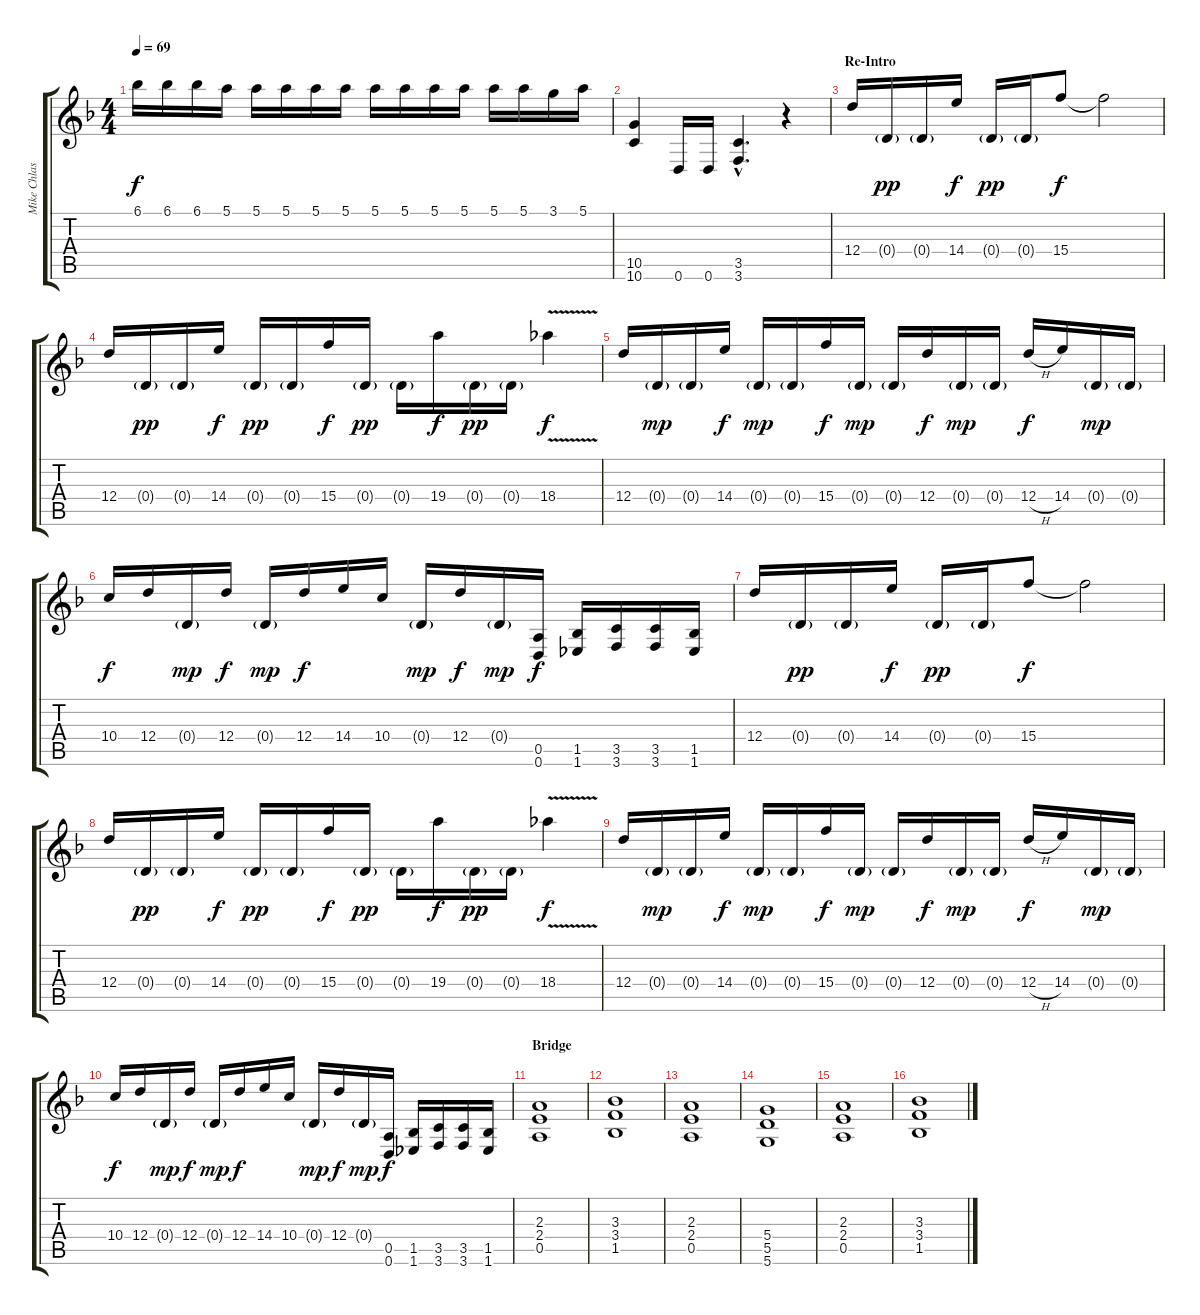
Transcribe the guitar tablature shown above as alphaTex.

\track ("Mike Chlasciak" "Mike Chlas") {instrument distortionguitar}
\staff {score tabs}
\tuning (E4 B3 G3 D3 A2 D2) {hide}
\ts (4 4)
\tempo 69
\clef g2
\ks dminor
6.1.16{dy f} 6.1.16 6.1.16 5.1.16 5.1.16 5.1.16 5.1.16 5.1.16 5.1.16 5.1.16 5.1.16 5.1.16 5.1.16 5.1.16 3.1.16 5.1.16 |
(10.5 10.6).4{volume 14} 0.6.16 0.6.16 (3.5{hac} 3.6{hac}).4{d} r.4 |
\section ("" "Re-Intro")
12.4.16 0.4{g}.16{dy pp} 0.4{g}.16 14.4.16{dy f} 0.4{g}.16{dy pp} 0.4{g}.16 15.4.8{dy f} 15.4{t}.2 |
12.4.16 0.4{g}.16{dy pp} 0.4{g}.16 14.4.16{dy f} 0.4{g}.16{dy pp} 0.4{g}.16 15.4.16{dy f} 0.4{g}.16{dy pp} 0.4{g}.16 19.4.16{dy f} 0.4{g}.16{dy pp} 0.4{g}.16 18.4{v}.4{dy f} |
12.4.16 0.4{g}.16{dy mp} 0.4{g}.16 14.4.16{dy f} 0.4{g}.16{dy mp} 0.4{g}.16 15.4.16{dy f} 0.4{g}.16{dy mp} 0.4{g}.16 12.4.16{dy f} 0.4{g}.16{dy mp} 0.4{g}.16 12.4{h}.16{dy f} 14.4.16 0.4{g}.16{dy mp} 0.4{g}.16 |
10.4.16{dy f} 12.4.16 0.4{g}.16{dy mp} 12.4.16{dy f} 0.4{g}.16{dy mp} 12.4.16{dy f} 14.4.16 10.4.16 0.4{g}.16{dy mp} 12.4.16{dy f} 0.4{g}.16{dy mp} (0.5 0.6).16{dy f} (1.5 1.6).16 (3.5 3.6).16 (3.5 3.6).16 (1.5 1.6).16 |
12.4.16 0.4{g}.16{dy pp} 0.4{g}.16 14.4.16{dy f} 0.4{g}.16{dy pp} 0.4{g}.16 15.4.8{dy f} 15.4{t}.2 |
12.4.16 0.4{g}.16{dy pp} 0.4{g}.16 14.4.16{dy f} 0.4{g}.16{dy pp} 0.4{g}.16 15.4.16{dy f} 0.4{g}.16{dy pp} 0.4{g}.16 19.4.16{dy f} 0.4{g}.16{dy pp} 0.4{g}.16 18.4{v}.4{dy f} |
12.4.16 0.4{g}.16{dy mp} 0.4{g}.16 14.4.16{dy f} 0.4{g}.16{dy mp} 0.4{g}.16 15.4.16{dy f} 0.4{g}.16{dy mp} 0.4{g}.16 12.4.16{dy f} 0.4{g}.16{dy mp} 0.4{g}.16 12.4{h}.16{dy f} 14.4.16 0.4{g}.16{dy mp} 0.4{g}.16 |
10.4.16{dy f} 12.4.16 0.4{g}.16{dy mp} 12.4.16{dy f} 0.4{g}.16{dy mp} 12.4.16{dy f} 14.4.16 10.4.16 0.4{g}.16{dy mp} 12.4.16{dy f} 0.4{g}.16{dy mp} (0.5 0.6).16{dy f} (1.5 1.6).16 (3.5 3.6).16 (3.5 3.6).16 (1.5 1.6).16 |
\section ("" "Bridge")
(2.3 2.4 0.5).1 |
(3.3 3.4 1.5).1 |
(2.3 2.4 0.5).1 |
(5.4 5.5 5.6).1 |
(2.3 2.4 0.5).1 |
(3.3 3.4 1.5).1
